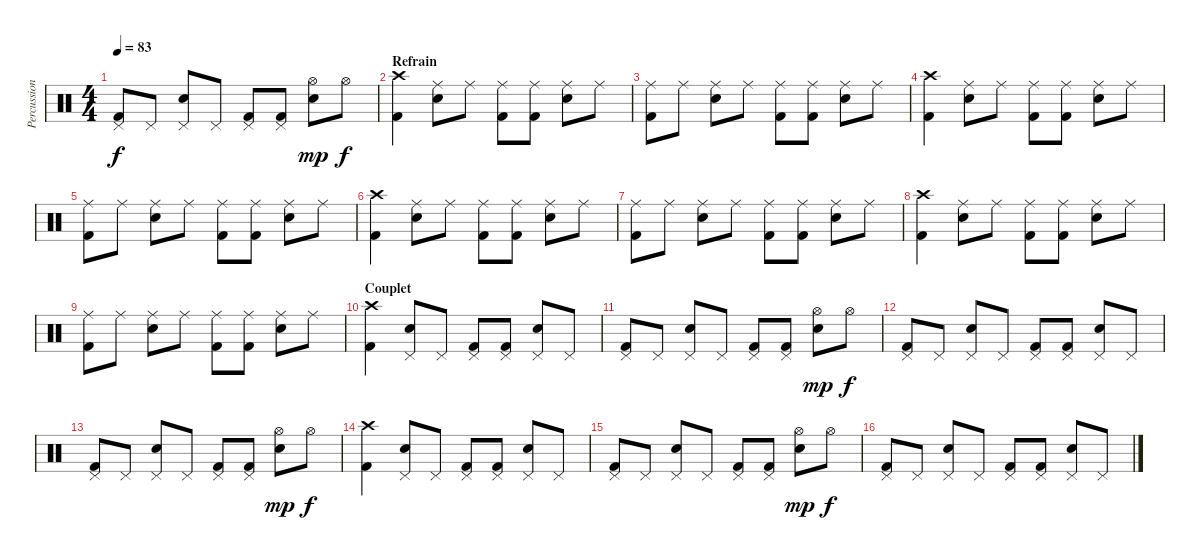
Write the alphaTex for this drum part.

\track ("Percussions" "Percussion") {instrument percussion}
\staff {score}
\articulation defaults
\ts (4 4)
\tempo 83
\clef neutral
\ks c
("Pedal Hi-Hat (hit)" "Kick (hit) 2").8{dy f} "Pedal Hi-Hat (hit)".8 ("Pedal Hi-Hat (hit)" "Snare (hit) 2").8 "Pedal Hi-Hat (hit)".8 ("Pedal Hi-Hat (hit)" "Kick (hit) 2").8 ("Pedal Hi-Hat (hit)" "Kick (hit) 2").8 ("Hi-Hat (open)" "Snare (hit) 2").8{dy mp} "Hi-Hat (open)".8{dy f} |
\section ("" "Refrain")
("Crash high (hit)" "Kick (hit) 2").4 ("Ride (middle)" "Snare (hit) 2").8 "Ride (middle)".8 ("Ride (middle)" "Kick (hit) 2").8 ("Ride (middle)" "Kick (hit) 2").8 ("Ride (middle)" "Snare (hit) 2").8 "Ride (middle)".8 |
("Ride (middle)" "Kick (hit) 2").8 "Ride (middle)".8 ("Ride (middle)" "Snare (hit) 2").8 "Ride (middle)".8 ("Ride (middle)" "Kick (hit) 2").8 ("Ride (middle)" "Kick (hit) 2").8 ("Ride (middle)" "Snare (hit) 2").8 "Ride (middle)".8 |
("Crash high (hit)" "Kick (hit) 2").4 ("Ride (middle)" "Snare (hit) 2").8 "Ride (middle)".8 ("Ride (middle)" "Kick (hit) 2").8 ("Ride (middle)" "Kick (hit) 2").8 ("Ride (middle)" "Snare (hit) 2").8 "Ride (middle)".8 |
("Ride (middle)" "Kick (hit) 2").8 "Ride (middle)".8 ("Ride (middle)" "Snare (hit) 2").8 "Ride (middle)".8 ("Ride (middle)" "Kick (hit) 2").8 ("Ride (middle)" "Kick (hit) 2").8 ("Ride (middle)" "Snare (hit) 2").8 "Ride (middle)".8 |
("Crash high (hit)" "Kick (hit) 2").4 ("Ride (middle)" "Snare (hit) 2").8 "Ride (middle)".8 ("Ride (middle)" "Kick (hit) 2").8 ("Ride (middle)" "Kick (hit) 2").8 ("Ride (middle)" "Snare (hit) 2").8 "Ride (middle)".8 |
("Ride (middle)" "Kick (hit) 2").8 "Ride (middle)".8 ("Ride (middle)" "Snare (hit) 2").8 "Ride (middle)".8 ("Ride (middle)" "Kick (hit) 2").8 ("Ride (middle)" "Kick (hit) 2").8 ("Ride (middle)" "Snare (hit) 2").8 "Ride (middle)".8 |
("Crash high (hit)" "Kick (hit) 2").4 ("Ride (middle)" "Snare (hit) 2").8 "Ride (middle)".8 ("Ride (middle)" "Kick (hit) 2").8 ("Ride (middle)" "Kick (hit) 2").8 ("Ride (middle)" "Snare (hit) 2").8 "Ride (middle)".8 |
("Ride (middle)" "Kick (hit) 2").8 "Ride (middle)".8 ("Ride (middle)" "Snare (hit) 2").8 "Ride (middle)".8 ("Ride (middle)" "Kick (hit) 2").8 ("Ride (middle)" "Kick (hit) 2").8 ("Ride (middle)" "Snare (hit) 2").8 "Ride (middle)".8 |
\section ("" "Couplet")
("Crash high (hit)" "Kick (hit) 2").4 ("Pedal Hi-Hat (hit)" "Snare (hit) 2").8 "Pedal Hi-Hat (hit)".8 ("Pedal Hi-Hat (hit)" "Kick (hit) 2").8 ("Pedal Hi-Hat (hit)" "Kick (hit) 2").8 ("Pedal Hi-Hat (hit)" "Snare (hit) 2").8 "Pedal Hi-Hat (hit)".8 |
("Pedal Hi-Hat (hit)" "Kick (hit) 2").8 "Pedal Hi-Hat (hit)".8 ("Pedal Hi-Hat (hit)" "Snare (hit) 2").8 "Pedal Hi-Hat (hit)".8 ("Pedal Hi-Hat (hit)" "Kick (hit) 2").8 ("Pedal Hi-Hat (hit)" "Kick (hit) 2").8 ("Hi-Hat (open)" "Snare (hit) 2").8{dy mp} "Hi-Hat (open)".8{dy f} |
("Pedal Hi-Hat (hit)" "Kick (hit) 2").8 "Pedal Hi-Hat (hit)".8 ("Pedal Hi-Hat (hit)" "Snare (hit) 2").8 "Pedal Hi-Hat (hit)".8 ("Pedal Hi-Hat (hit)" "Kick (hit) 2").8 ("Pedal Hi-Hat (hit)" "Kick (hit) 2").8 ("Pedal Hi-Hat (hit)" "Snare (hit) 2").8 "Pedal Hi-Hat (hit)".8 |
("Pedal Hi-Hat (hit)" "Kick (hit) 2").8 "Pedal Hi-Hat (hit)".8 ("Pedal Hi-Hat (hit)" "Snare (hit) 2").8 "Pedal Hi-Hat (hit)".8 ("Pedal Hi-Hat (hit)" "Kick (hit) 2").8 ("Pedal Hi-Hat (hit)" "Kick (hit) 2").8 ("Hi-Hat (open)" "Snare (hit) 2").8{dy mp} "Hi-Hat (open)".8{dy f} |
("Crash high (hit)" "Kick (hit) 2").4 ("Pedal Hi-Hat (hit)" "Snare (hit) 2").8 "Pedal Hi-Hat (hit)".8 ("Pedal Hi-Hat (hit)" "Kick (hit) 2").8 ("Pedal Hi-Hat (hit)" "Kick (hit) 2").8 ("Pedal Hi-Hat (hit)" "Snare (hit) 2").8 "Pedal Hi-Hat (hit)".8 |
("Pedal Hi-Hat (hit)" "Kick (hit) 2").8 "Pedal Hi-Hat (hit)".8 ("Pedal Hi-Hat (hit)" "Snare (hit) 2").8 "Pedal Hi-Hat (hit)".8 ("Pedal Hi-Hat (hit)" "Kick (hit) 2").8 ("Pedal Hi-Hat (hit)" "Kick (hit) 2").8 ("Hi-Hat (open)" "Snare (hit) 2").8{dy mp} "Hi-Hat (open)".8{dy f} |
("Pedal Hi-Hat (hit)" "Kick (hit) 2").8 "Pedal Hi-Hat (hit)".8 ("Pedal Hi-Hat (hit)" "Snare (hit) 2").8 "Pedal Hi-Hat (hit)".8 ("Pedal Hi-Hat (hit)" "Kick (hit) 2").8 ("Pedal Hi-Hat (hit)" "Kick (hit) 2").8 ("Pedal Hi-Hat (hit)" "Snare (hit) 2").8 "Pedal Hi-Hat (hit)".8
